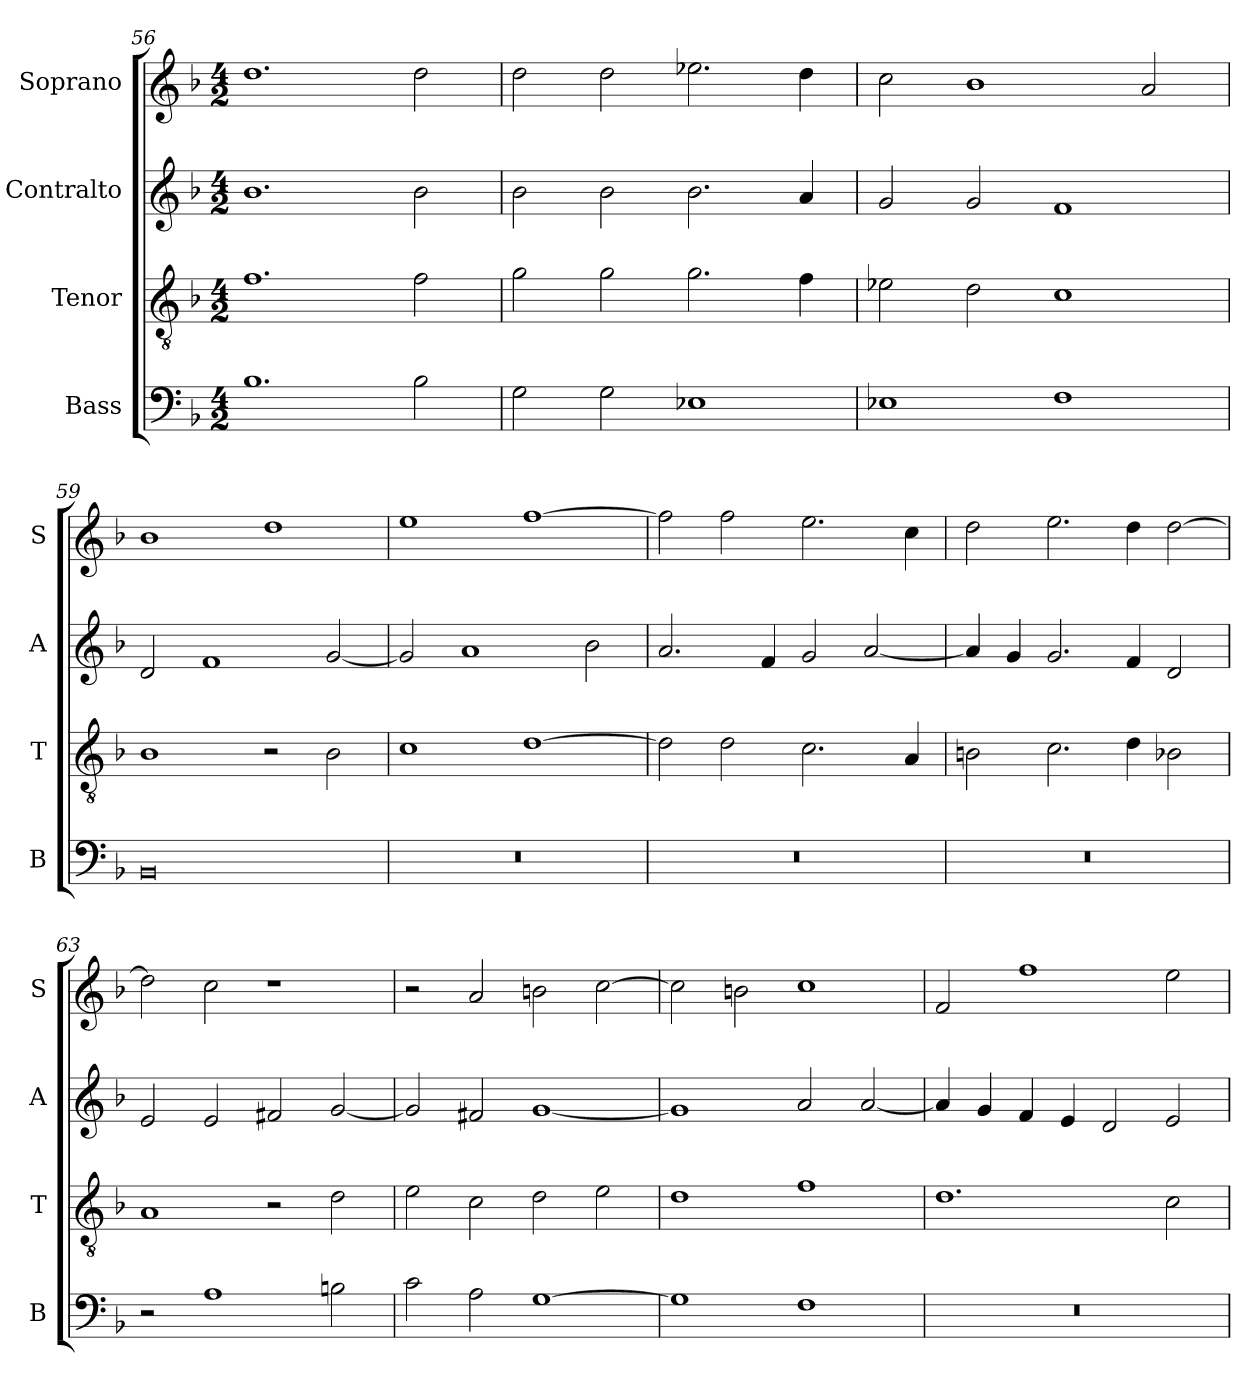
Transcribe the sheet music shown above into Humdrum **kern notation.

**kern	**kern	**kern	**kern
*part4	*part3	*part2	*part1
*staff4	*staff3	*staff2	*staff1
*I"Bass	*I"Tenor	*I"Contralto	*I"Soprano
*I'B	*I'T	*I'A	*I'S
*clefF4	*clefGv2	*clefG2	*clefG2
*k[b-]	*k[b-]	*k[b-]	*k[b-]
*G:dor	*G:dor	*G:dor	*G:dor
*M4/2	*M4/2	*M4/2	*M4/2
=56	=56	=56	=56
1.B-	1.f	1.b-	1.dd
2B-	2f	2b-	2dd
=57	=57	=57	=57
2G	2g	2b-	2dd
2G	2g	2b-	2dd
1E-X	2.g	2.b-	2.ee-X
.	4f	4a	4dd
=58	=58	=58	=58
1E-X	2e-X	2g	2cc
.	2d	2g	1b-
1F	1c	1f	.
.	.	.	2a
=59	=59	=59	=59
0BB-	1B-	2d	1b-
.	.	1f	.
.	2r	.	1dd
.	2B-	[2g	.
=60	=60	=60	=60
0r	1c	2g]	1ee
.	.	1a	.
.	[1d	.	[1ff
.	.	2b-	.
=61	=61	=61	=61
0r	2d]	2.a	2ff]
.	2d	.	2ff
.	.	4f	.
.	2.c	2g	2.ee
.	.	[2a	.
.	4A	.	4cc
=62	=62	=62	=62
0r	2Bn	4a]	2dd
.	.	4g	.
.	2.c	2.g	2.ee
.	4d	4f	4dd
.	2B-X	2d	[2dd
=63	=63	=63	=63
2r	1A	2e	2dd]
1A	.	2e	2cc
.	2r	2f#X	1r
2Bn	2d	[2g	.
=64	=64	=64	=64
2c	2e	2g]	2r
2A	2c	2f#X	2a
[1G	2d	[1g	2bn
.	2e	.	[2cc
=65	=65	=65	=65
1G]	1d	1g]	2cc]
.	.	.	2bn
1F	1f	2a	1cc
.	.	[2a	.
=66	=66	=66	=66
0r	1.d	4a]	2f
.	.	4g	.
.	.	4f	1ff
.	.	4e	.
.	.	2d	.
.	2c	2e	2ee
=	=	=	=
*-	*-	*-	*-
